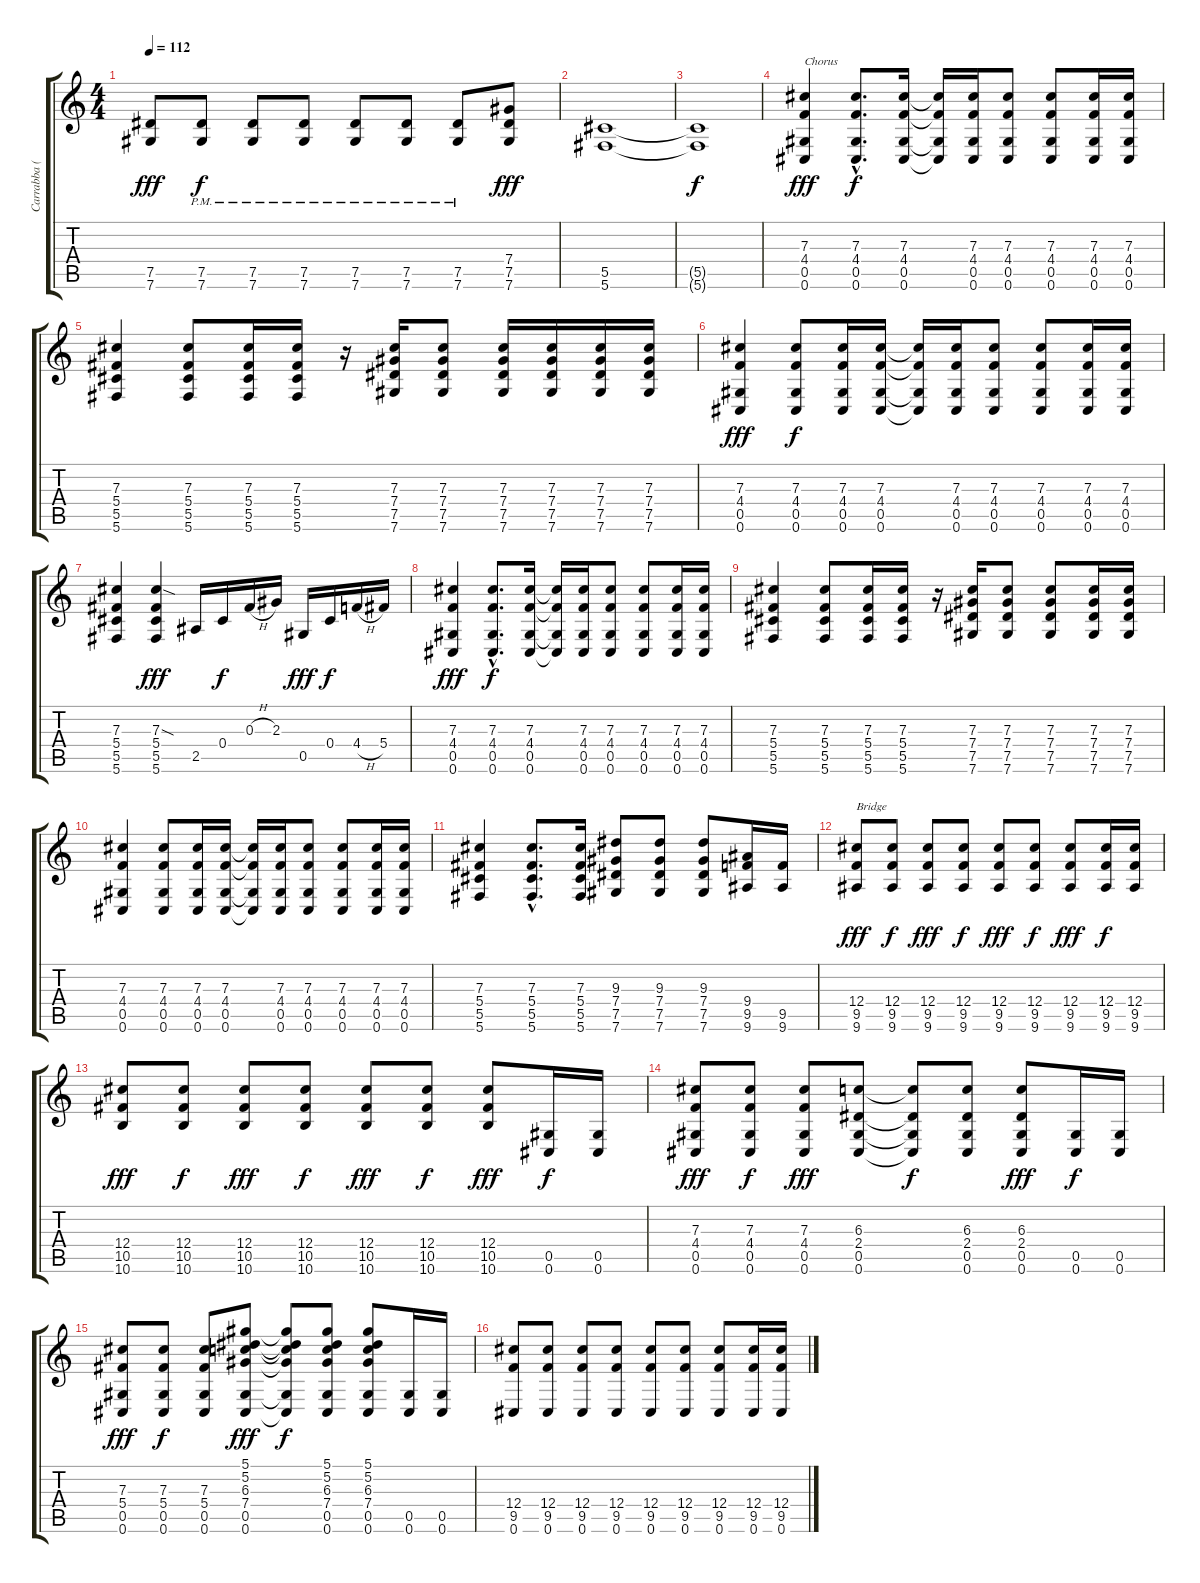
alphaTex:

\track ("Carrabba (Eb, Dropped-D)" "Carrabba (") {instrument acousticguitarsteel}
\staff {score tabs}
\tuning (Eb4 Bb3 Gb3 Db3 Ab2 Db2) {hide}
\ts (4 4)
\tempo 112
\clef g2
\ks c
(7.5 7.6).8{dy fff} (7.5{pm} 7.6{pm}).8{dy f} (7.5{pm} 7.6{pm}).8 (7.5{pm} 7.6{pm}).8 (7.5{pm} 7.6{pm}).8 (7.5{pm} 7.6{pm}).8 (7.5{pm} 7.6{pm}).8 (7.4 7.5 7.6).8{dy fff} |
(5.5 5.6).1 |
(5.5{t} 5.6{t}).1{dy f} |
(7.3 4.4 0.5 0.6).4{txt "Chorus" dy fff} (7.3{hac} 4.4{hac} 0.5{hac} 0.6{hac}).8{d dy f} (7.3 4.4 0.5 0.6).16 (7.3{t} 4.4{t} 0.5{t} 0.6{t}).16 (7.3 4.4 0.5 0.6).16 (7.3 4.4 0.5 0.6).8 (7.3 4.4 0.5 0.6).8 (7.3 4.4 0.5 0.6).16 (7.3 4.4 0.5 0.6).16 |
(7.3 5.4 5.5 5.6).4 (7.3 5.4 5.5 5.6).8 (7.3 5.4 5.5 5.6).16 (7.3 5.4 5.5 5.6).16 r.16 (7.3 7.4 7.5 7.6).16 (7.3 7.4 7.5 7.6).8 (7.3 7.4 7.5 7.6).16 (7.3 7.4 7.5 7.6).16 (7.3 7.4 7.5 7.6).16 (7.3 7.4 7.5 7.6).16 |
(7.3 4.4 0.5 0.6).4{dy fff} (7.3 4.4 0.5 0.6).8{dy f} (7.3 4.4 0.5 0.6).16 (7.3 4.4 0.5 0.6).16 (7.3{t} 4.4{t} 0.5{t} 0.6{t}).16 (7.3 4.4 0.5 0.6).16 (7.3 4.4 0.5 0.6).8 (7.3 4.4 0.5 0.6).8 (7.3 4.4 0.5 0.6).16 (7.3 4.4 0.5 0.6).16 |
(7.3 5.4 5.5 5.6).4 (7.3{sod} 5.4 5.5 5.6).4{dy fff} 2.5.16 0.4.16{dy f} 0.3{h}.16 2.3.16 0.5.16{dy fff} 0.4.16{dy f} 4.4{h}.16 5.4.16 |
(7.3 4.4 0.5 0.6).4{dy fff} (7.3{hac} 4.4{hac} 0.5{hac} 0.6{hac}).8{d dy f} (7.3 4.4 0.5 0.6).16 (7.3{t} 4.4{t} 0.5{t} 0.6{t}).16 (7.3 4.4 0.5 0.6).16 (7.3 4.4 0.5 0.6).8 (7.3 4.4 0.5 0.6).8 (7.3 4.4 0.5 0.6).16 (7.3 4.4 0.5 0.6).16 |
(7.3 5.4 5.5 5.6).4 (7.3 5.4 5.5 5.6).8 (7.3 5.4 5.5 5.6).16 (7.3 5.4 5.5 5.6).16 r.16 (7.3 7.4 7.5 7.6).16 (7.3 7.4 7.5 7.6).8 (7.3 7.4 7.5 7.6).8 (7.3 7.4 7.5 7.6).16 (7.3 7.4 7.5 7.6).16 |
(7.3 4.4 0.5 0.6).4 (7.3 4.4 0.5 0.6).8 (7.3 4.4 0.5 0.6).16 (7.3 4.4 0.5 0.6).16 (7.3{t} 4.4{t} 0.5{t} 0.6{t}).16 (7.3 4.4 0.5 0.6).16 (7.3 4.4 0.5 0.6).8 (7.3 4.4 0.5 0.6).8 (7.3 4.4 0.5 0.6).16 (7.3 4.4 0.5 0.6).16 |
(7.3 5.4 5.5 5.6).4 (7.3{hac} 5.4{hac} 5.5{hac} 5.6{hac}).8{d} (7.3 5.4 5.5 5.6).16 (9.3 7.4 7.5 7.6).8 (9.3 7.4 7.5 7.6).8 (9.3 7.4 7.5 7.6).8 (9.4 9.5 9.6).16 (9.5 9.6).16 |
(12.4 9.5 9.6).8{txt "Bridge" dy fff} (12.4 9.5 9.6).8{dy f} (12.4 9.5 9.6).8{dy fff} (12.4 9.5 9.6).8{dy f} (12.4 9.5 9.6).8{dy fff} (12.4 9.5 9.6).8{dy f} (12.4 9.5 9.6).8{dy fff} (12.4 9.5 9.6).16{dy f} (12.4 9.5 9.6).16 |
(12.4 10.5 10.6).8{dy fff} (12.4 10.5 10.6).8{dy f} (12.4 10.5 10.6).8{dy fff} (12.4 10.5 10.6).8{dy f} (12.4 10.5 10.6).8{dy fff} (12.4 10.5 10.6).8{dy f} (12.4 10.5 10.6).8{dy fff} (0.5 0.6).16{dy f} (0.5 0.6).16 |
(7.3 4.4 0.5 0.6).8{dy fff} (7.3 4.4 0.5 0.6).8{dy f} (7.3 4.4 0.5 0.6).8{dy fff} (6.3 2.4 0.5 0.6).8 (6.3{t} 2.4{t} 0.5{t} 0.6{t}).8{dy f} (6.3 2.4 0.5 0.6).8 (6.3 2.4 0.5 0.6).8{dy fff} (0.5 0.6).16{dy f} (0.5 0.6).16 |
(7.3 5.4 0.5 0.6).8{dy fff} (7.3 5.4 0.5 0.6).8{dy f} (7.3 5.4 0.5 0.6).8 (5.1 5.2 6.3 7.4 0.5 0.6).8{dy fff} (5.1{t} 5.2{t} 6.3{t} 7.4{t} 0.5{t} 0.6{t}).8{dy f} (5.1 5.2 6.3 7.4 0.5 0.6).8 (5.1 5.2 6.3 7.4 0.5 0.6).8 (0.5 0.6).16 (0.5 0.6).16 |
(12.4 9.5 0.6).8 (12.4 9.5 0.6).8 (12.4 9.5 0.6).8 (12.4 9.5 0.6).8 (12.4 9.5 0.6).8 (12.4 9.5 0.6).8 (12.4 9.5 0.6).8 (12.4 9.5 0.6).16 (12.4 9.5 0.6).16
